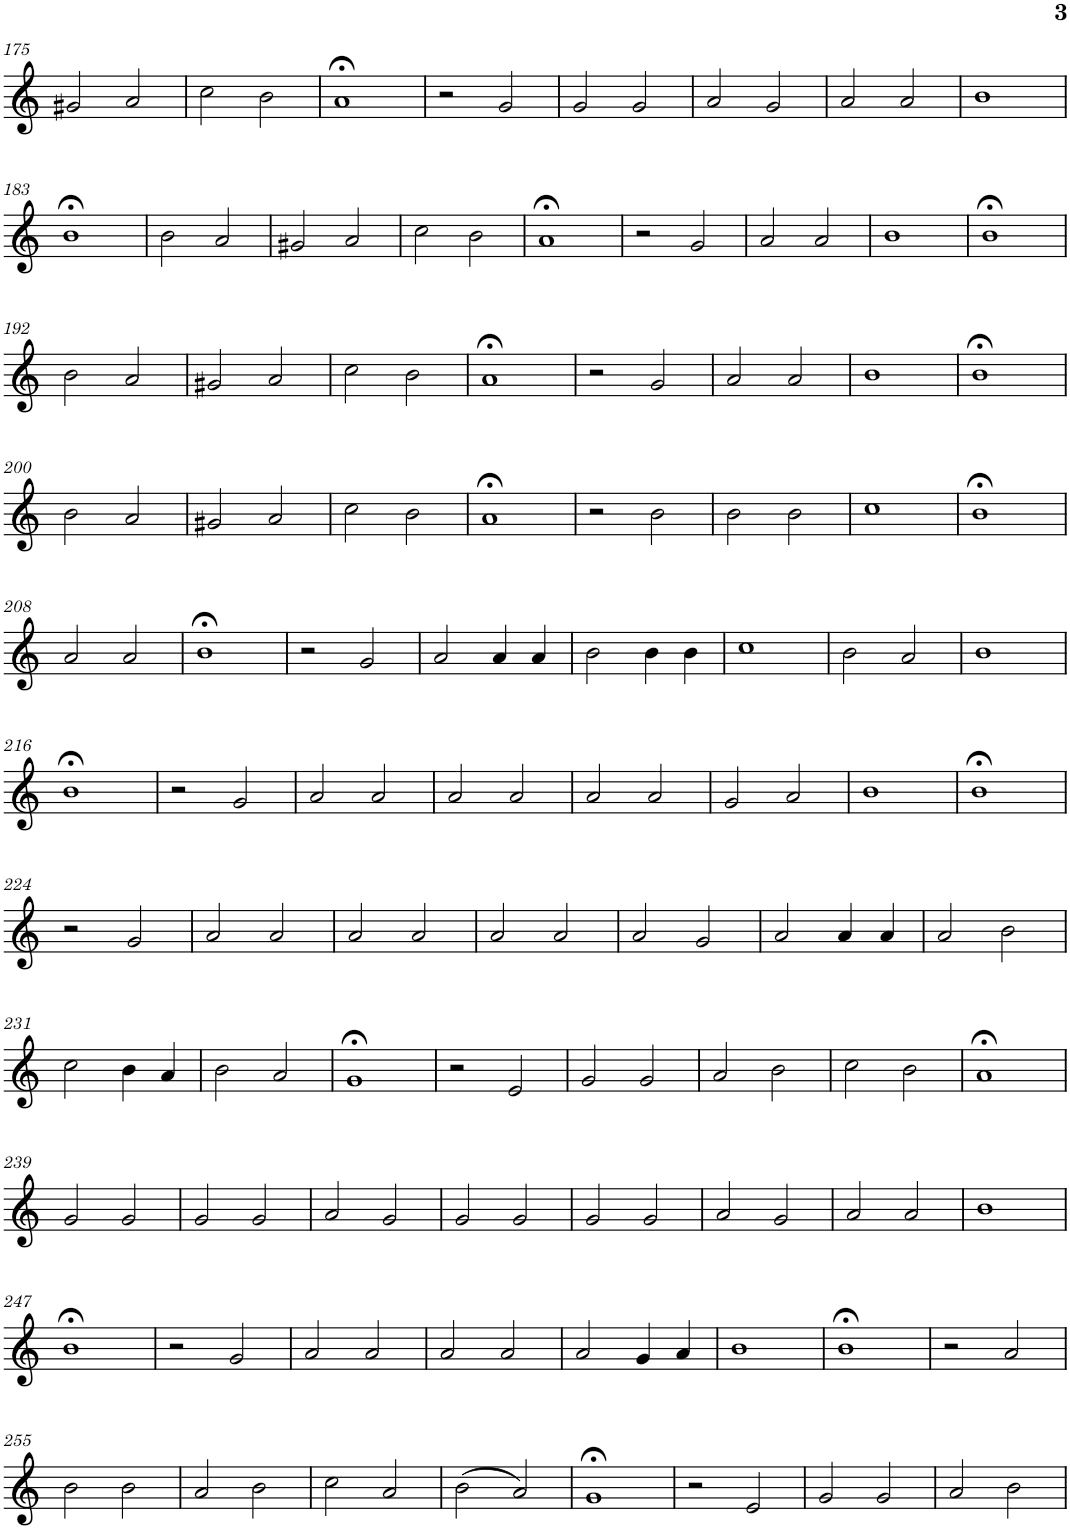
**kern
*part1
*staff1
*I"Piano
*I'Pno.
!!LO:PB:g=z
*clefG2
*k[]
*M4/4
*met(c)
=175
2g#X/
2a/
=176
2cc\
2b\
=177
1a;<
=178
2r
2g/
=179
2g/
2g/
=180
2a/
2g/
=181
2a/
2a/
=182
1b
!!LO:LB:g=z
=183
1b;<
=184
2b\
2a/
=185
2g#X/
2a/
=186
2cc\
2b\
=187
1a;<
=188
2r
2g/
=189
2a/
2a/
=190
1b
=191
1b;<
!!LO:LB:g=z
=192
2b\
2a/
=193
2g#X/
2a/
=194
2cc\
2b\
=195
1a;<
=196
2r
2g/
=197
2a/
2a/
=198
1b
=199
1b;<
!!LO:LB:g=z
=200
2b\
2a/
=201
2g#X/
2a/
=202
2cc\
2b\
=203
1a;<
=204
2r
2b\
=205
2b\
2b\
=206
1cc
=207
1b;<
!!LO:LB:g=z
=208
2a/
2a/
=209
1b;<
=210
2r
2g/
=211
2a/
4a/
4a/
=212
2b\
4b\
4b\
=213
1cc
=214
2b\
2a/
=215
1b
!!LO:LB:g=z
=216
1b;<
=217
2r
2g/
=218
2a/
2a/
=219
2a/
2a/
=220
2a/
2a/
=221
2g/
2a/
=222
1b
=223
1b;<
!!LO:LB:g=z
=224
2r
2g/
=225
2a/
2a/
=226
2a/
2a/
=227
2a/
2a/
=228
2a/
2g/
=229
2a/
4a/
4a/
=230
2a/
2b\
!!LO:LB:g=z
=231
2cc\
4b\
4a/
=232
2b\
2a/
=233
1g;<
=234
2r
2e/
=235
2g/
2g/
=236
2a/
2b\
=237
2cc\
2b\
=238
1a;<
!!LO:LB:g=z
=239
2g/
2g/
=240
2g/
2g/
=241
2a/
2g/
=242
2g/
2g/
=243
2g/
2g/
=244
2a/
2g/
=245
2a/
2a/
=246
1b
!!LO:LB:g=z
=247
1b;<
=248
2r
2g/
=249
2a/
2a/
=250
2a/
2a/
=251
2a/
4g/
4a/
=252
1b
=253
1b;<
=254
2r
2a/
!!LO:LB:g=z
=255
2b\
2b\
=256
2a/
2b\
=257
2cc\
2a/
=258
(2b\
2a/)
=259
1g;<
=260
2r
2e/
=261
2g/
2g/
=262
2a/
2b\
=
*-
